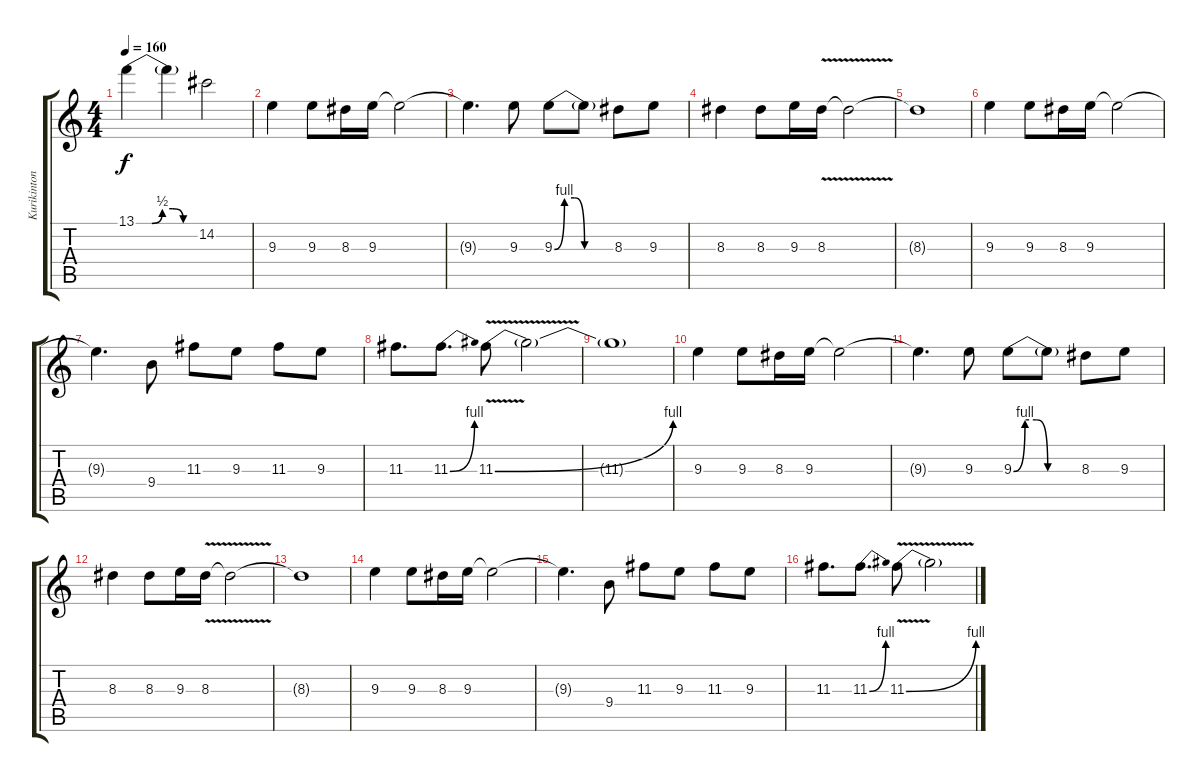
\track ("Kurikinton Fox (Lead Guitar)" "Kurikinton") {instrument distortionguitar}
\staff {score tabs}
\tuning (E4 B3 G3 D3 A2 E2) {hide}
\ts (4 4)
\tempo 160
\clef g2
\ks c
13.1{be (custom 0 0 15 0 25 2 35 2 45 0 60 0)}.4{dy f} 13.1{t}.4 14.2.2 |
9.3.4 9.3.8 8.3.16 9.3.16 9.3{t}.2 |
9.3{t}.4{d} 9.3.8 9.3{be (custom 0 0 10 4 20 4 30 0 60 0)}.8 9.3{t}.8 8.3.8 9.3.8 |
8.3.4 8.3.8 9.3.16 8.3{v}.16 8.3{t}.2 |
8.3{t}.1 |
9.3.4 9.3.8 8.3.16 9.3.16 9.3{t}.2 |
9.3{t}.4{d} 9.4.8 11.3.8 9.3.8 11.3.8 9.3.8 |
11.3.8{d} 11.3{be (bend 0 0 60 4)}.8{d} 11.3{be (bend 0 0 60 4) v}.8 11.3{t}.2 |
11.3{t}.1 |
9.3.4 9.3.8 8.3.16 9.3.16 9.3{t}.2 |
9.3{t}.4{d} 9.3.8 9.3{be (custom 0 0 10 4 20 4 30 0 60 0)}.8 9.3{t}.8 8.3.8 9.3.8 |
8.3.4 8.3.8 9.3.16 8.3{v}.16 8.3{t}.2 |
8.3{t}.1 |
9.3.4 9.3.8 8.3.16 9.3.16 9.3{t}.2 |
9.3{t}.4{d} 9.4.8 11.3.8 9.3.8 11.3.8 9.3.8 |
11.3.8{d} 11.3{be (bend 0 0 60 4)}.8{d} 11.3{be (bend 0 0 60 4) v}.8 11.3{t}.2
